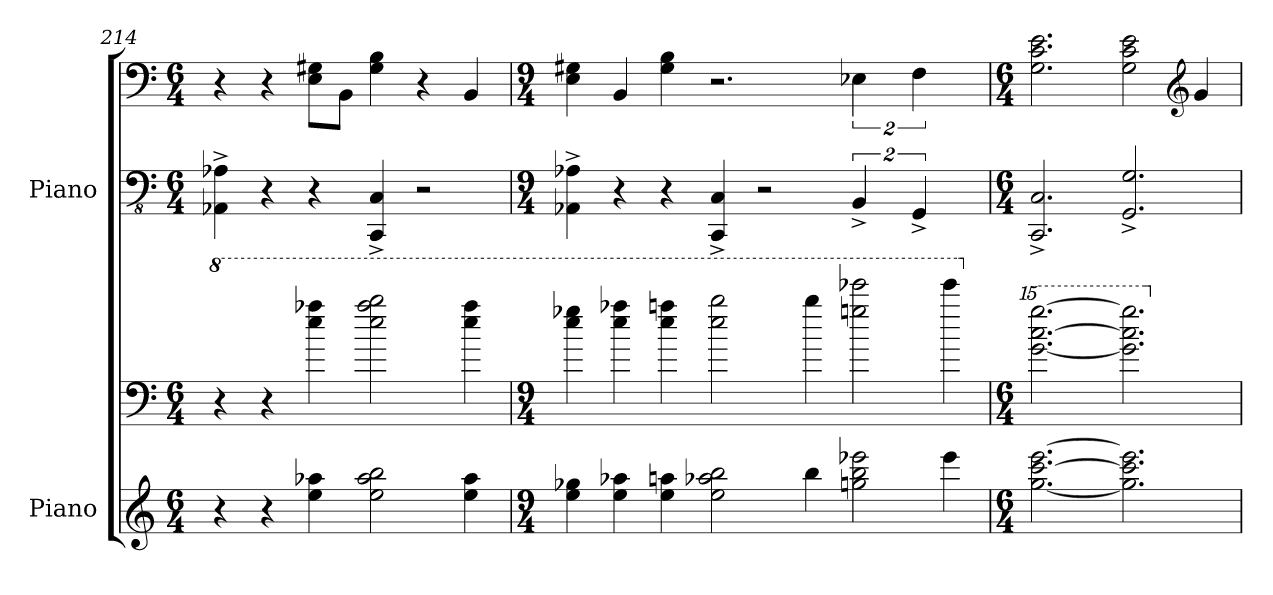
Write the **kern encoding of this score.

**kern	**kern	**kern	**kern
*part2	*part2	*part1	*part1
*staff4	*staff3	*staff2	*staff1
*I"Piano	*	*I"Piano	*
*I'Pno.	*	*I'Pno.	*
!!LO:LB:g=z
*clefG2	*clefF4	*clefFv4	*clefF4
*k[]	*k[]	*k[]	*k[]
*M6/4	*M6/4	*M6/4	*M6/4
*	*8va	*	*
=214	=214	=214	=214
4r	4r	4AAA-X\^ 4AA-X\^	4r
4r	4r	4r	4r
4ee\ 4aa-X\	4eee\ 4aaa-X\	4r	8E\ 8G#X\L
.	.	.	8BB\J
2ee\ 2aa-\ 2bb\	2eee\ 2aaa-\ 2bbb\	4CCC/^ 4CC/^	4G#\ 4B\
.	.	2r	4r
4ee\ 4aa-\	4eee\ 4aaa-\	.	4BB/
=215	=215	=215	=215
*M9/4	*M9/4	*M9/4	*M9/4
4ee\ 4gg-X\	4eee\ 4ggg-X\	4AAA-X\^ 4AA-X\^	4E\ 4G#X\
4ee\ 4aa-X\	4eee\ 4aaa-X\	4r	4BB/
4ee\ 4aan\	4eee\ 4aaan\	4r	4G#\ 4B\
2ee\ 2aa-X\ 2bb\	2eee\ 2bbb\	4CCC/^ 4CC/^	2.r
.	.	2r	.
4bb\	4bbb\	.	.
2ggn\ 2bb\ 2eee-X\	2gggn\ 2eeee-X\	8%3BBB^/	8%3E-X\
.	.	8%3GGG^/	8%3F\
4eee-\	4eeee-\	.	.
=216	=216	=216	=216
*M6/4	*M6/4	*M6/4	*M6/4
*	*X8va	*	*
*	*15ma	*	*
[2.gg\ [2.ccc\ [2.eee\	[2.ggg\ [2.cccc\ [2.gggg\	2.CCC/^ 2.CC/^	2.G\ 2.c\ 2.e\
2.gg\] 2.ccc\] 2.eee\]	2.ggg\] 2.cccc\] 2.gggg\]	2.GGG/^ 2.GG/^	2G\ 2c\ 2e\
*	*	*	*clefG2
.	.	.	4g/
*	*X15ma	*	*
=	=	=	=
*-	*-	*-	*-
